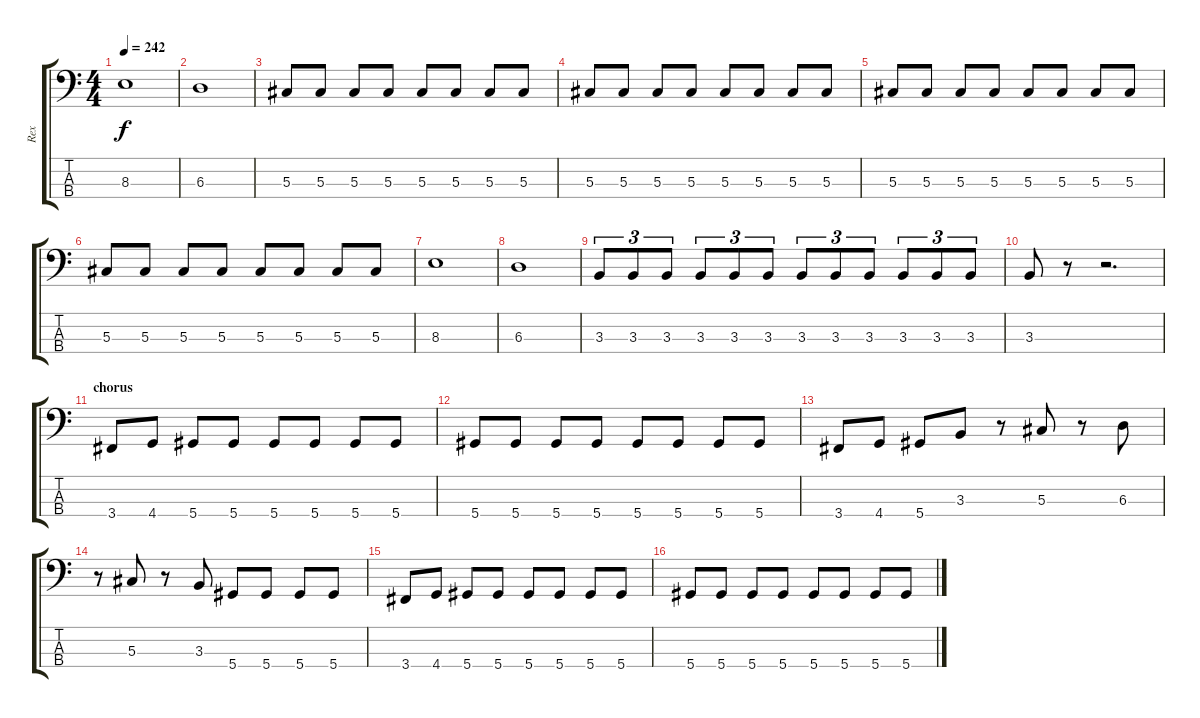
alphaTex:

\track ("Rex" "Rex") {instrument electricbasspick}
\staff {score tabs}
\tuning (Gb2 Db2 Ab1 Eb1) {hide}
\ts (4 4)
\tempo 242
\clef f4
\ks c
8.3.1{dy f} |
6.3.1 |
5.3.8 5.3.8 5.3.8 5.3.8 5.3.8 5.3.8 5.3.8 5.3.8 |
5.3.8 5.3.8 5.3.8 5.3.8 5.3.8 5.3.8 5.3.8 5.3.8 |
5.3.8 5.3.8 5.3.8 5.3.8 5.3.8 5.3.8 5.3.8 5.3.8 |
5.3.8 5.3.8 5.3.8 5.3.8 5.3.8 5.3.8 5.3.8 5.3.8 |
8.3.1 |
6.3.1 |
3.3.8{tu (3 2)} 3.3.8{tu (3 2)} 3.3.8{tu (3 2)} 3.3.8{tu (3 2)} 3.3.8{tu (3 2)} 3.3.8{tu (3 2)} 3.3.8{tu (3 2)} 3.3.8{tu (3 2)} 3.3.8{tu (3 2)} 3.3.8{tu (3 2)} 3.3.8{tu (3 2)} 3.3.8{tu (3 2)} |
3.3.8 r.8 r.2{d} |
\section ("" "chorus")
3.4.8 4.4.8 5.4.8 5.4.8 5.4.8 5.4.8 5.4.8 5.4.8 |
5.4.8 5.4.8 5.4.8 5.4.8 5.4.8 5.4.8 5.4.8 5.4.8 |
3.4.8 4.4.8 5.4.8 3.3.8 r.8 5.3.8 r.8 6.3.8 |
r.8 5.3.8 r.8 3.3.8 5.4.8 5.4.8 5.4.8 5.4.8 |
3.4.8 4.4.8 5.4.8 5.4.8 5.4.8 5.4.8 5.4.8 5.4.8 |
5.4.8 5.4.8 5.4.8 5.4.8 5.4.8 5.4.8 5.4.8 5.4.8
